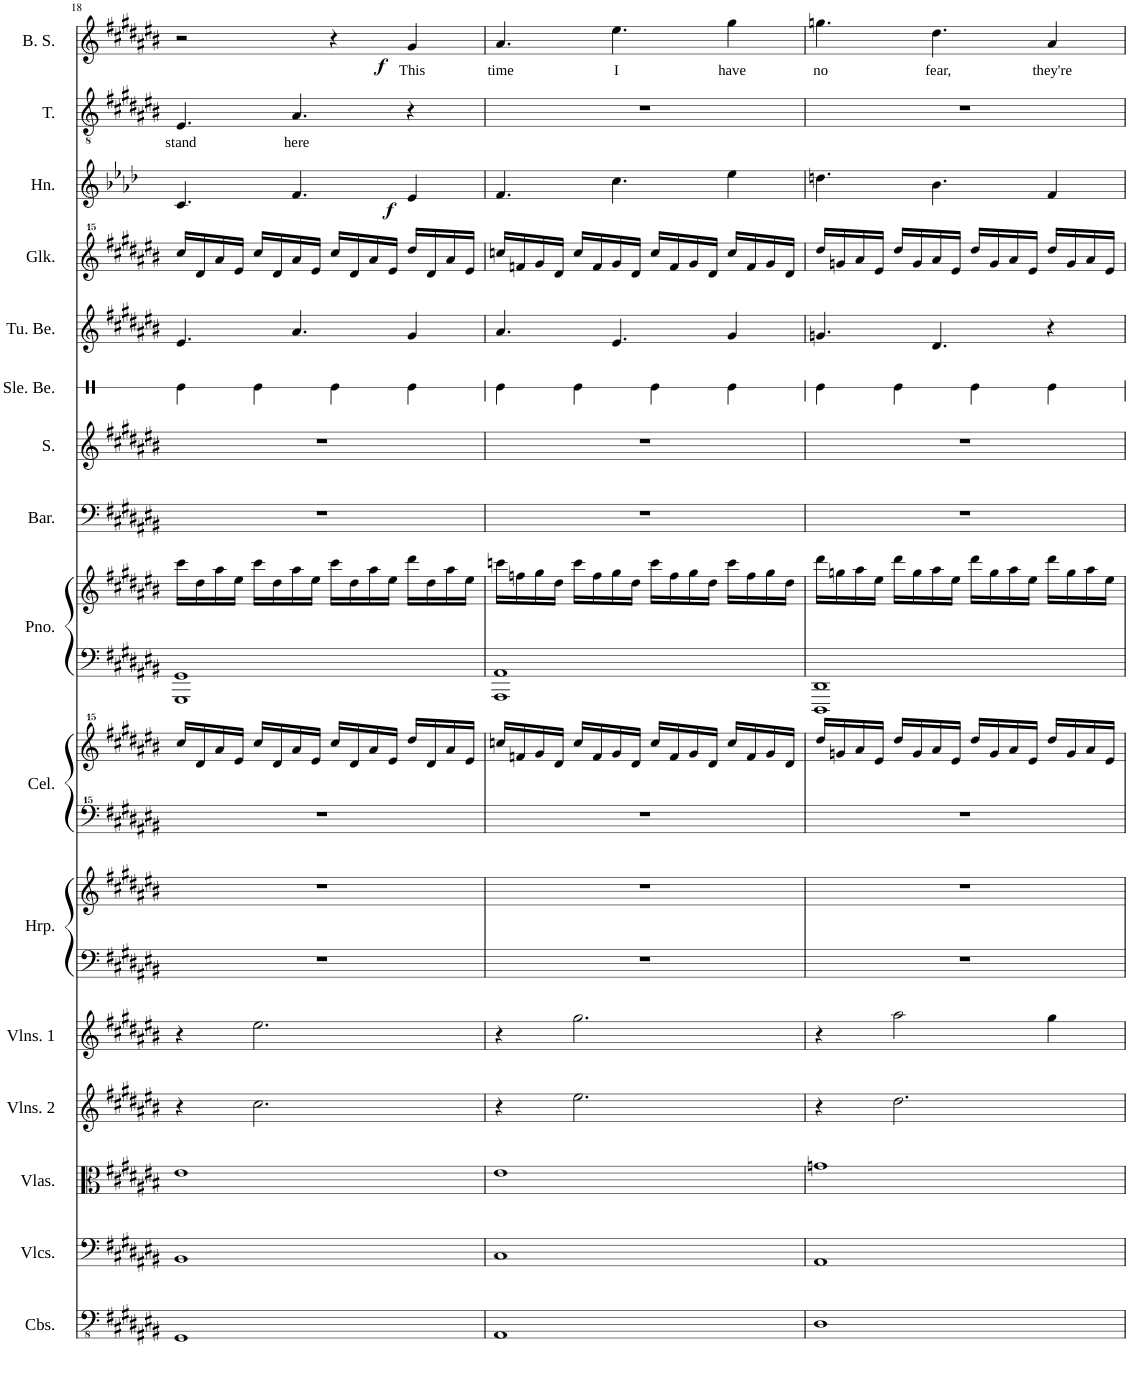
**kern	**kern	**kern	**kern	**kern	**kern	**kern	**kern	**kern	**kern	**kern	**kern	**kern	**kern	**kern	**kern	**kern	**dynam	**kern	**text	**kern	**text	**dynam
*part16	*part15	*part14	*part13	*part12	*part11	*part11	*part10	*part10	*part9	*part9	*part8	*part7	*part6	*part5	*part4	*part3	*part3	*part2	*part2	*part1	*part1	*part1
*staff19	*staff18	*staff17	*staff16	*staff15	*staff14	*staff13	*staff12	*staff11	*staff10	*staff9	*staff8	*staff7	*staff6	*staff5	*staff4	*staff3	*staff3	*staff2	*staff2	*staff1	*staff1	*staff1
*I"Contrabasses	*I"Violoncellos	*I"Violas	*I"Violins 2	*I"Violins 1	*I"Harp	*	*I"Celesta	*	*I"Piano	*	*I"Baritone	*I"Soprano	*I"Sleigh Bells	*I"Tubular Bells	*I"Glockenspiel	*I"Horn	*	*I"Tenor	*	*I"Boy Soprano	*	*
*I'Cbs.	*I'Vlcs.	*I'Vlas.	*I'Vlns. 2	*I'Vlns. 1	*I'Hrp.	*	*I'Cel.	*	*I'Pno.	*	*I'Bar.	*I'S.	*I'Sle. Be.	*I'Tu. Be.	*I'Glk.	*I'Hn.	*	*I'T.	*	*I'B. S.	*	*
!!LO:PB:g=z
*clefFv4	*clefF4	*clefC3	*clefG2	*clefG2	*clefF4	*clefG2	*clefF^^4	*clefG^^2	*clefF4	*clefG2	*clefF4	*clefG2	*clefX	*clefG2	*clefG^^2	*clefG2	*	*clefGv2	*	*clefG2	*	*
*	*	*	*	*	*	*	*	*	*	*	*	*	*	*	*	*Trd4c7	*	*	*	*	*	*
*k[f#c#g#d#a#e#b#]	*k[f#c#g#d#a#e#b#]	*k[f#c#g#d#a#e#b#]	*k[f#c#g#d#a#e#b#]	*k[f#c#g#d#a#e#b#]	*k[f#c#g#d#a#e#b#]	*k[f#c#g#d#a#e#b#]	*k[f#c#g#d#a#e#b#]	*k[f#c#g#d#a#e#b#]	*k[f#c#g#d#a#e#b#]	*k[f#c#g#d#a#e#b#]	*k[f#c#g#d#a#e#b#]	*k[f#c#g#d#a#e#b#]	*k[]	*k[f#c#g#d#a#e#b#]	*k[f#c#g#d#a#e#b#]	*k[b-e-a-d-]	*	*k[f#c#g#d#a#e#b#]	*	*k[f#c#g#d#a#e#b#]	*	*
*M4/4	*M4/4	*M4/4	*M4/4	*M4/4	*M4/4	*M4/4	*M4/4	*M4/4	*M4/4	*M4/4	*M4/4	*M4/4	*M4/4	*M4/4	*M4/4	*M4/4	*	*M4/4	*	*M4/4	*	*
=18	=18	=18	=18	=18	=18	=18	=18	=18	=18	=18	=18	=18	=18	=18	=18	=18	=18	=18	=18	=18	=18	=18
!	!	!	!	!	!	!	!	!	!	!	!	!	!	!	!	!	!	!	!LO:LY:b	!	!	!
1GGG#	1BB#	1e#	4r	4r	1r	1r	1r	16cccc#/LL	1GGG# 1GG#	16ccc#\LL	1r	1r	4Re\	4.e#/	16cccc#/LL	4.c/	.	4.E#/	stand	2r	.	.
.	.	.	.	.	.	.	.	16ddd#/	.	16dd#\	.	.	.	.	16ddd#/	.	.	.	.	.	.	.
.	.	.	.	.	.	.	.	16aaa#/	.	16aa#\	.	.	.	.	16aaa#/	.	.	.	.	.	.	.
.	.	.	.	.	.	.	.	16eee#/JJ	.	16ee#\JJ	.	.	.	.	16eee#/JJ	.	.	.	.	.	.	.
.	.	.	2.cc#\	2.ee#\	.	.	.	16cccc#/LL	.	16ccc#\LL	.	.	4Re\	.	16cccc#/LL	.	.	.	.	.	.	.
.	.	.	.	.	.	.	.	16ddd#/	.	16dd#\	.	.	.	.	16ddd#/	.	.	.	.	.	.	.
!	!	!	!	!	!	!	!	!	!	!	!	!	!	!	!	!	!	!	!LO:LY:b	!	!	!
.	.	.	.	.	.	.	.	16aaa#/	.	16aa#\	.	.	.	4.a#/	16aaa#/	4.f/	.	4.A#/	here	.	.	.
.	.	.	.	.	.	.	.	16eee#/JJ	.	16ee#\JJ	.	.	.	.	16eee#/JJ	.	.	.	.	.	.	.
.	.	.	.	.	.	.	.	16cccc#/LL	.	16ccc#\LL	.	.	4Re\	.	16cccc#/LL	.	.	.	.	4r	.	.
.	.	.	.	.	.	.	.	16ddd#/	.	16dd#\	.	.	.	.	16ddd#/	.	.	.	.	.	.	.
.	.	.	.	.	.	.	.	16aaa#/	.	16aa#\	.	.	.	.	16aaa#/	.	.	.	.	.	.	.
.	.	.	.	.	.	.	.	16eee#/JJ	.	16ee#\JJ	.	.	.	.	16eee#/JJ	.	.	.	.	.	.	.
!	!	!	!	!	!	!	!	!	!	!	!	!	!	!	!	!	!LO:DY:b	!	!	!	!LO:LY:b	!LO:DY:b
.	.	.	.	.	.	.	.	16dddd#/LL	.	16ddd#\LL	.	.	4Re\	4g#/	16dddd#/LL	4e-/	f	4r	.	4g#/	This	f
.	.	.	.	.	.	.	.	16ddd#/	.	16dd#\	.	.	.	.	16ddd#/	.	.	.	.	.	.	.
.	.	.	.	.	.	.	.	16aaa#/	.	16aa#\	.	.	.	.	16aaa#/	.	.	.	.	.	.	.
.	.	.	.	.	.	.	.	16eee#/JJ	.	16ee#\JJ	.	.	.	.	16eee#/JJ	.	.	.	.	.	.	.
=19	=19	=19	=19	=19	=19	=19	=19	=19	=19	=19	=19	=19	=19	=19	=19	=19	=19	=19	=19	=19	=19	=19
!	!	!	!	!	!	!	!	!	!	!	!	!	!	!	!	!	!	!	!	!	!LO:LY:b	!
1AAA#	1C#	1e#	4r	4r	1r	1r	1r	16ccccn/LL	1AAA# 1AA#	16cccn\LL	1r	1r	4Re\	4.a#/	16ccccn/LL	4.f/	.	1r	.	4.a#/	time	.
.	.	.	.	.	.	.	.	16fffn/	.	16ffn\	.	.	.	.	16fffn/	.	.	.	.	.	.	.
.	.	.	.	.	.	.	.	16ggg#/	.	16gg#\	.	.	.	.	16ggg#/	.	.	.	.	.	.	.
.	.	.	.	.	.	.	.	16ddd#/JJ	.	16dd#\JJ	.	.	.	.	16ddd#/JJ	.	.	.	.	.	.	.
.	.	.	2.ee#\	2.gg#\	.	.	.	16cccc/LL	.	16ccc\LL	.	.	4Re\	.	16cccc/LL	.	.	.	.	.	.	.
.	.	.	.	.	.	.	.	16fff/	.	16ff\	.	.	.	.	16fff/	.	.	.	.	.	.	.
!	!	!	!	!	!	!	!	!	!	!	!	!	!	!	!	!	!	!	!	!	!LO:LY:b	!
.	.	.	.	.	.	.	.	16ggg#/	.	16gg#\	.	.	.	4.e#/	16ggg#/	4.cc\	.	.	.	4.ee#\	I	.
.	.	.	.	.	.	.	.	16ddd#/JJ	.	16dd#\JJ	.	.	.	.	16ddd#/JJ	.	.	.	.	.	.	.
.	.	.	.	.	.	.	.	16cccc/LL	.	16ccc\LL	.	.	4Re\	.	16cccc/LL	.	.	.	.	.	.	.
.	.	.	.	.	.	.	.	16fff/	.	16ff\	.	.	.	.	16fff/	.	.	.	.	.	.	.
.	.	.	.	.	.	.	.	16ggg#/	.	16gg#\	.	.	.	.	16ggg#/	.	.	.	.	.	.	.
.	.	.	.	.	.	.	.	16ddd#/JJ	.	16dd#\JJ	.	.	.	.	16ddd#/JJ	.	.	.	.	.	.	.
!	!	!	!	!	!	!	!	!	!	!	!	!	!	!	!	!	!	!	!	!	!LO:LY:b	!
.	.	.	.	.	.	.	.	16cccc/LL	.	16ccc\LL	.	.	4Re\	4g#/	16cccc/LL	4ee-\	.	.	.	4gg#\	have	.
.	.	.	.	.	.	.	.	16fff/	.	16ff\	.	.	.	.	16fff/	.	.	.	.	.	.	.
.	.	.	.	.	.	.	.	16ggg#/	.	16gg#\	.	.	.	.	16ggg#/	.	.	.	.	.	.	.
.	.	.	.	.	.	.	.	16ddd#/JJ	.	16dd#\JJ	.	.	.	.	16ddd#/JJ	.	.	.	.	.	.	.
=20	=20	=20	=20	=20	=20	=20	=20	=20	=20	=20	=20	=20	=20	=20	=20	=20	=20	=20	=20	=20	=20	=20
!	!	!	!	!	!	!	!	!	!	!	!	!	!	!	!	!	!	!	!	!	!LO:LY:b	!
1DD#	1AA#	1gn	4r	4r	1r	1r	1r	16dddd#/LL	1DDD# 1DD#	16ddd#\LL	1r	1r	4Re\	4.gn/	16dddd#/LL	4.ddn\	.	1r	.	4.ggn\	no	.
.	.	.	.	.	.	.	.	16gggn/	.	16ggn\	.	.	.	.	16gggn/	.	.	.	.	.	.	.
.	.	.	.	.	.	.	.	16aaa#/	.	16aa#\	.	.	.	.	16aaa#/	.	.	.	.	.	.	.
.	.	.	.	.	.	.	.	16eee#/JJ	.	16ee#\JJ	.	.	.	.	16eee#/JJ	.	.	.	.	.	.	.
.	.	.	2.dd#\	2aa#\	.	.	.	16dddd#/LL	.	16ddd#\LL	.	.	4Re\	.	16dddd#/LL	.	.	.	.	.	.	.
.	.	.	.	.	.	.	.	16ggg/	.	16gg\	.	.	.	.	16ggg/	.	.	.	.	.	.	.
!	!	!	!	!	!	!	!	!	!	!	!	!	!	!	!	!	!	!	!	!	!LO:LY:b	!
.	.	.	.	.	.	.	.	16aaa#/	.	16aa#\	.	.	.	4.d#/	16aaa#/	4.b-\	.	.	.	4.dd#\	fear,	.
.	.	.	.	.	.	.	.	16eee#/JJ	.	16ee#\JJ	.	.	.	.	16eee#/JJ	.	.	.	.	.	.	.
.	.	.	.	.	.	.	.	16dddd#/LL	.	16ddd#\LL	.	.	4Re\	.	16dddd#/LL	.	.	.	.	.	.	.
.	.	.	.	.	.	.	.	16ggg/	.	16gg\	.	.	.	.	16ggg/	.	.	.	.	.	.	.
.	.	.	.	.	.	.	.	16aaa#/	.	16aa#\	.	.	.	.	16aaa#/	.	.	.	.	.	.	.
.	.	.	.	.	.	.	.	16eee#/JJ	.	16ee#\JJ	.	.	.	.	16eee#/JJ	.	.	.	.	.	.	.
!	!	!	!	!	!	!	!	!	!	!	!	!	!	!	!	!	!	!	!	!	!LO:LY:b	!
.	.	.	.	4gg#\	.	.	.	16dddd#/LL	.	16ddd#\LL	.	.	4Re\	4r	16dddd#/LL	4f/	.	.	.	4a#/	they're	.
.	.	.	.	.	.	.	.	16ggg/	.	16gg\	.	.	.	.	16ggg/	.	.	.	.	.	.	.
.	.	.	.	.	.	.	.	16aaa#/	.	16aa#\	.	.	.	.	16aaa#/	.	.	.	.	.	.	.
.	.	.	.	.	.	.	.	16eee#/JJ	.	16ee#\JJ	.	.	.	.	16eee#/JJ	.	.	.	.	.	.	.
=	=	=	=	=	=	=	=	=	=	=	=	=	=	=	=	=	=	=	=	=	=	=
*-	*-	*-	*-	*-	*-	*-	*-	*-	*-	*-	*-	*-	*-	*-	*-	*-	*-	*-	*-	*-	*-	*-
